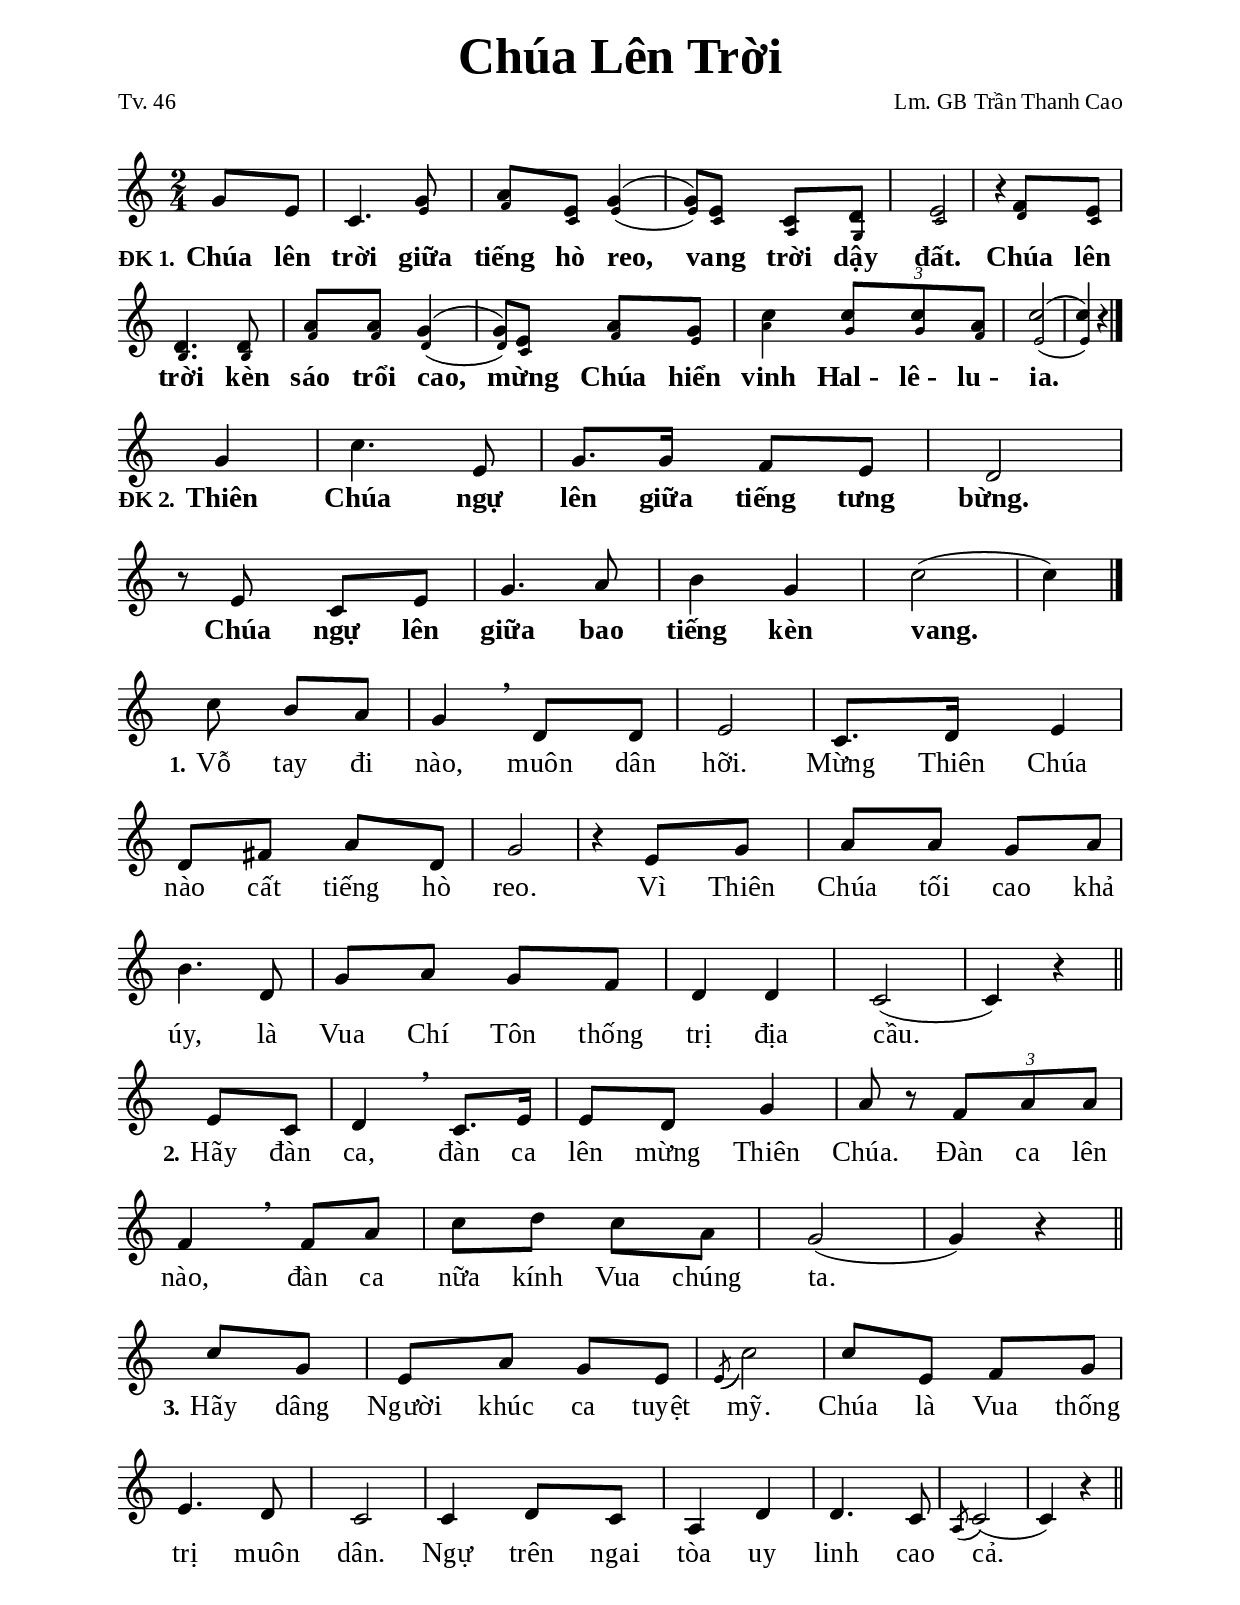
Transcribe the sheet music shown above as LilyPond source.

% Cài đặt chung
\version "2.22.1"
\include "english.ly"

\header {
  title = \markup { \fontsize #3 "Chúa Lên Trời" }
  poet = "Tv. 46"
  composer = "Lm. GB Trần Thanh Cao"
  arranger = " "
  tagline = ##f
}

% Nhạc điệp khúc
nhacDiepKhucSop = \relative c'' {
  \partial 4 g8 e |
  c4. g'8 |
  a e g4 ^( |
  g8) e c d |
  e2 |
  r4 f8 e |
  d4. d8 |
  a' a g4 ^( |
  g8) e a g |
  c4 \tuplet 3/2 { c8 c a } |
  c2 ^( |
  c4) r \bar "|."
}

nhacDiepKhucBas = \relative c' {
  \override NoteHead.font-size = #-2
  \skip 4
  \skip 4. e8 |
  f c e4 _( |
  e8) c a g |
  c2 |
  r4 d8 c |
  b4. b8 |
  f' f d4 _( |
  d8) c f e |
  a4 \tuplet 3/2 { g8 g f } |
  e2 _( |
  e4) r
}

nhacDiepKhucKhac = \relative c'' {
  \partial 4 g4 |
  c4. e,8 |
  g8. g16 f8 e |
  d2 |
  r8 e c e |
  g4. a8 |
  b4 g |
  c2( |
  c4) \bar "|."
}

% Nhạc phiên khúc
nhacPhienKhucMot = \relative c'' {
  \partial 4. c8 b a |
  g4 \breathe d8 d |
  e2 |
  c8. d16 e4 
  d8 fs a d, |
  g2 |
  r4 e8 g |
  a a g a |
  b4. d,8 |
  g a g f |
  d4 d |
  c2 ( |
  c4) r \bar "||"
}

nhacPhienKhucHai = \relative c' {
  \partial 4 e8 c |
  d4 \breathe c8. e16 |
  e8 d g4 |
  a8 r \tuplet 3/2 { f8 a a } |
  f4 \breathe f8 a |
  c d c a |
  g2 ( |
  g4) r \bar "||"
}

nhacPhienKhucBa = \relative c'' {
  \partial 4 c8 g |
  e a g e |
  \acciaccatura e8 (c'2) |
  c8 e, f g |
  e4. d8 |
  c2 |
  c4 d8 c |
  a4 d |
  d4. c8 |
  \acciaccatura a8 c2 ( |
  c4) r \bar "||"
}

% Lời điệp khúc
loiDiepKhuc = \lyricmode {
  \set stanza = #"ĐK 1."
  Chúa lên trời giữa tiếng hò reo, vang trời dậy đất.
  Chúa lên trời kèn sáo trổi cao, mừng Chúa hiển vinh
  "Hal -" "lê -" "lu -" ia.
}

loiDiepKhucKhac = \lyricmode {
  \set stanza = #"ĐK 2."
  Thiên Chúa ngự lên giữa tiếng tưng bừng.
  Chúa ngự lên giữa bao tiếng kèn vang.
}

% Lời phiên khúc
loiPhienKhucMot = \lyricmode {
  \set stanza = #"1."
  Vỗ tay đi nào, muôn dân hỡi.
  Mừng Thiên Chúa nào cất tiếng hò reo.
  Vì Thiên Chúa tối cao khả úy,
  là Vua Chí Tôn thống trị địa cầu.
}

loiPhienKhucHai = \lyricmode {
  \set stanza = #"2."
  Hãy đàn ca, đàn ca lên mừng Thiên Chúa.
  Đàn ca lên nào, đàn ca nữa kính Vua chúng ta.
}

loiPhienKhucBa = \lyricmode {
  \set stanza = #"3."
  Hãy dâng Người khúc ca tuyệt mỹ.
  Chúa là Vua thống trị muôn dân.
  Ngự trên ngai tòa uy linh cao cả.
}


% Dàn trang
\paper {
  #(set-paper-size "a4")
  top-margin = 15\mm
  bottom-margin = 10\mm
  left-margin = 20\mm
  right-margin = 20\mm
  indent = #0
  #(define fonts
    (make-pango-font-tree
      "Liberation Serif"
      "Liberation Serif"
      "Liberation Serif"
      (/ 20 20)))
  page-count = #1
  system-system-spacing = #'((basic-distance . 12.5))
  score-system-spacing = #'((basic-distance . 12.5))
}

% Thiết lập tông và nhịp
TongNhip = { \key c \major \time 2/4 }

% Đổi kích thước nốt cho bè phụ
notBePhu =
#(define-music-function (font-size music) (number? ly:music?)
   (for-some-music
     (lambda (m)
       (if (music-is-of-type? m 'rhythmic-event)
           (begin
             (set! (ly:music-property m 'tweaks)
                   (cons `(font-size . ,font-size)
                         (ly:music-property m 'tweaks)))
             #t)
           #f))
     music)
   music)

\score {
  \new ChoirStaff <<
    \new Staff = diepKhuc \with {
        \consists "Merge_rests_engraver"
        %\magnifyStaff #(magstep +1)
        printPartCombineTexts = ##f
      }
      <<
      \new Voice \TongNhip \partCombine 
        \nhacDiepKhucSop
        \notBePhu -3 { \nhacDiepKhucBas }
      \new NullVoice = nhacThamChieu \nhacDiepKhucSop
      \new Lyrics \lyricsto nhacThamChieu \loiDiepKhuc
      >>
  >>
  \layout {
    \override Lyrics.LyricText.font-series = #'bold
    \override Lyrics.LyricText.font-size = #+2
    \override Lyrics.LyricSpace.minimum-distance = #2
    \override Score.BarNumber.break-visibility = ##(#f #f #f)
    \override Score.SpacingSpanner.uniform-stretching = ##t
    \override Score.SpacingSpanner packed-spacing = ##t
  }
}

\score {
  \new ChoirStaff <<
    \new Staff = phienKhuc \with {
        %\magnifyStaff #(magstep +1)
      }
      <<
      \new Voice = beSopKhac {
        \key c \major \time 2/4 \nhacDiepKhucKhac
      }
    >>
    \new Lyrics \lyricsto beSopKhac \loiDiepKhucKhac
  >>
  \layout {
    \override Lyrics.LyricText.font-series = #'bold
    \override Staff.TimeSignature.transparent = ##t
    \override Lyrics.LyricText.font-size = #+2
    \override Lyrics.LyricSpace.minimum-distance = #4
    \override Score.BarNumber.break-visibility = ##(#f #f #f)
    \override Score.SpacingSpanner.uniform-stretching = ##t
  }
}

\score {
  \new ChoirStaff <<
    \new Staff = phienKhuc \with {
        %\magnifyStaff #(magstep +1)
      }
      <<
      \new Voice = beSop {
        \key c \major \time 2/4 \nhacPhienKhucMot
      }
    >>
    \new Lyrics \lyricsto beSop \loiPhienKhucMot
  >>
  \layout {
    \override Staff.TimeSignature.transparent = ##t
    \override Lyrics.LyricText.font-size = #+2
    \override Lyrics.LyricSpace.minimum-distance = #4
    \override Score.BarNumber.break-visibility = ##(#f #f #f)
    \override Score.SpacingSpanner.uniform-stretching = ##t
  }
}

\score {
  \new ChoirStaff <<
    \new Staff = phienKhuc \with {
        %\magnifyStaff #(magstep +1)
      }
      <<
      \new Voice = beSop {
        \key c \major \time 2/4 \nhacPhienKhucHai
      }
    >>
    \new Lyrics \lyricsto beSop \loiPhienKhucHai
  >>
  \layout {
    \override Staff.TimeSignature.transparent = ##t
    \override Lyrics.LyricText.font-size = #+2
    \override Lyrics.LyricSpace.minimum-distance = #3
    \override Score.BarNumber.break-visibility = ##(#f #f #f)
    \override Score.SpacingSpanner.uniform-stretching = ##t
  }
}

\score {
  \new ChoirStaff <<
    \new Staff = phienKhuc \with {
        %\magnifyStaff #(magstep +1)
      }
      <<
      \new Voice = beSop {
        \key c \major \time 2/4 \nhacPhienKhucBa
      }
    >>
    \new Lyrics \lyricsto beSop \loiPhienKhucBa
  >>
  \layout {
    \override Staff.TimeSignature.transparent = ##t
    \override Lyrics.LyricText.font-size = #+2
    \override Lyrics.LyricSpace.minimum-distance = #3.5
    \override Score.BarNumber.break-visibility = ##(#f #f #f)
    \override Score.SpacingSpanner.uniform-stretching = ##t
  }
}
